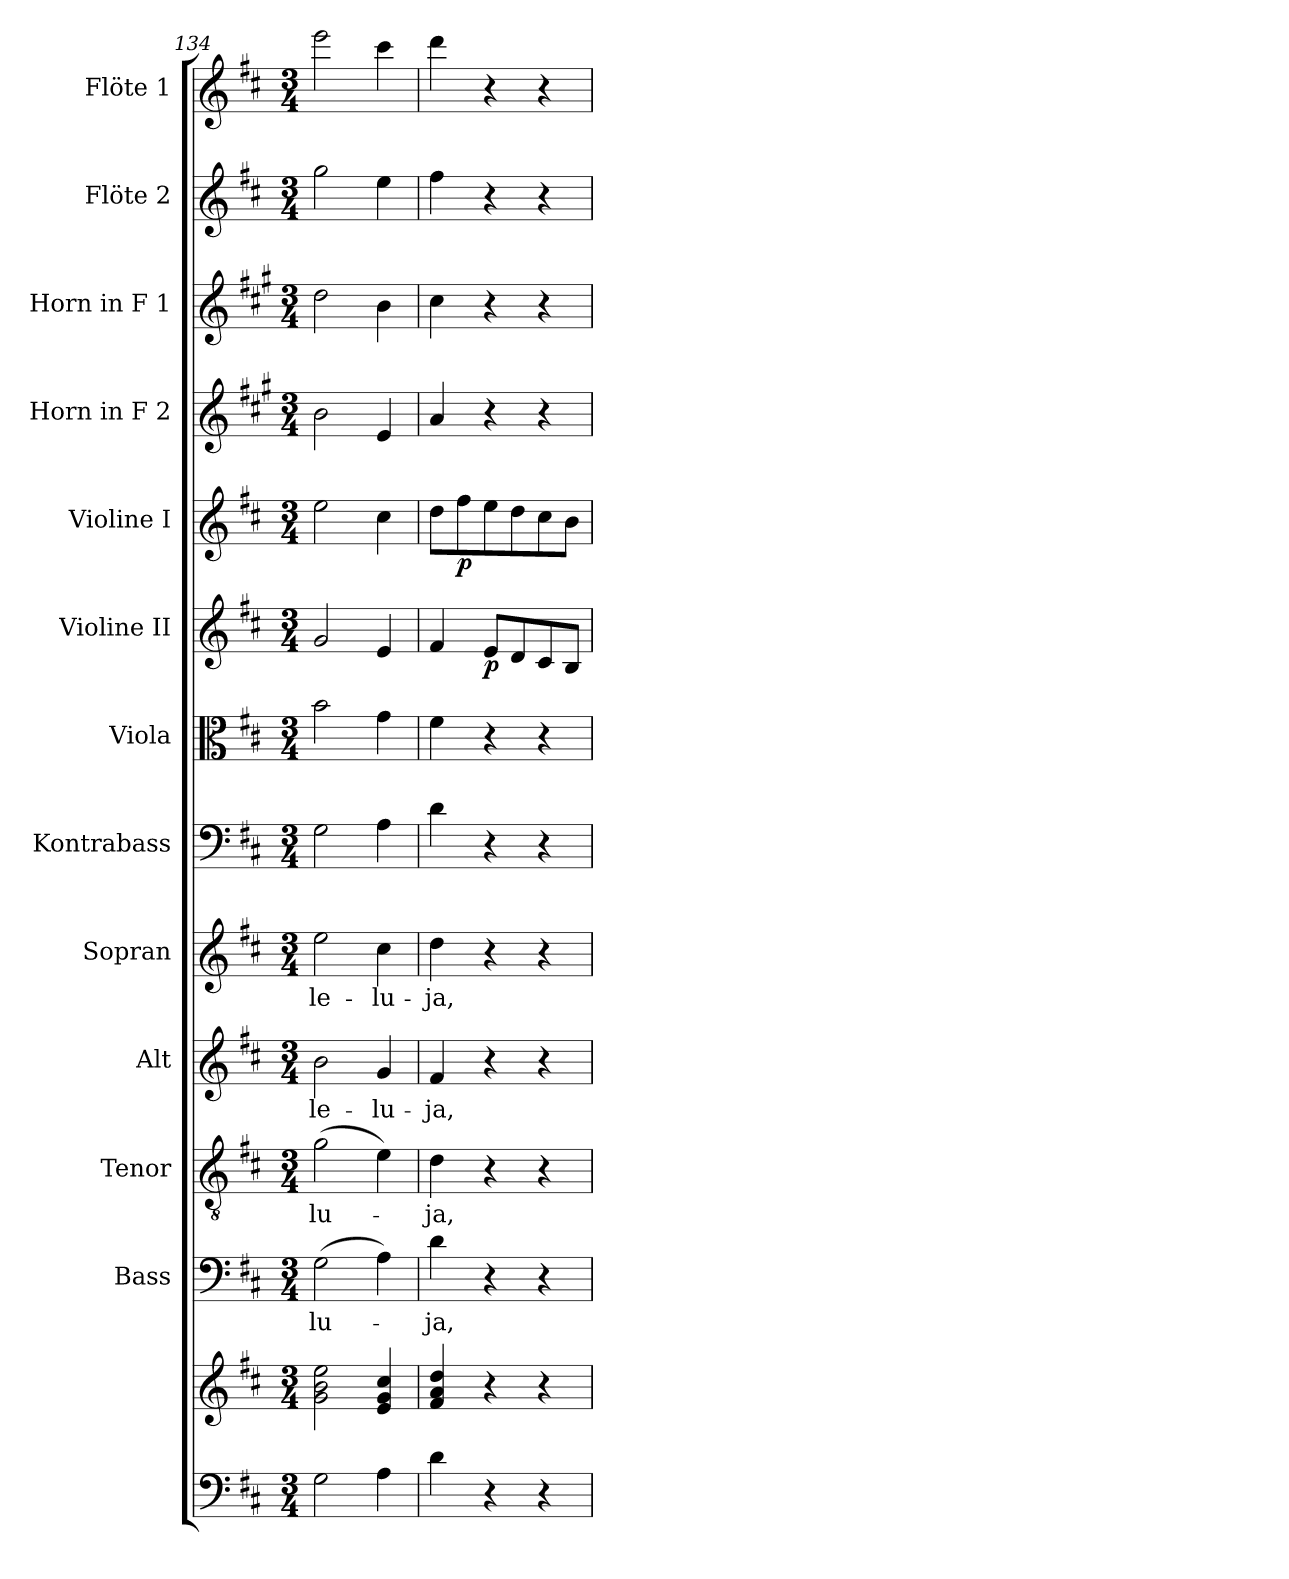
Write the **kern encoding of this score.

**kern	**kern	**kern	**text	**kern	**text	**kern	**text	**kern	**text	**kern	**kern	**kern	**dynam	**kern	**dynam	**kern	**kern	**kern	**kern
*part13	*part13	*part12	*part12	*part11	*part11	*part10	*part10	*part9	*part9	*part8	*part7	*part6	*part6	*part5	*part5	*part4	*part3	*part2	*part1
*staff14	*staff13	*staff12	*staff12	*staff11	*staff11	*staff10	*staff10	*staff9	*staff9	*staff8	*staff7	*staff6	*staff6	*staff5	*staff5	*staff4	*staff3	*staff2	*staff1
*	*	*I"Bass	*	*I"Tenor	*	*I"Alt	*	*I"Sopran	*	*I"Kontrabass	*I"Viola	*I"Violine II	*	*I"Violine I	*	*I"Horn in F 2	*I"Horn in F 1	*I"Flöte 2	*I"Flöte 1
*	*	*I'B.	*	*I'T.	*	*I'A.	*	*I'S.	*	*I'Kb.	*I'Vla.	*I'Vl. II	*	*I'Vl. I	*	*I'Hrn. F 2	*I'Hrn. F 1	*I'Fl. 2	*I'Fl. 1
*clefF4	*clefG2	*clefF4	*	*clefGv2	*	*clefG2	*	*clefG2	*	*clefF4	*clefC3	*clefG2	*	*clefG2	*	*clefG2	*clefG2	*clefG2	*clefG2
*	*	*	*	*	*	*	*	*	*	*ITrd7c12	*	*	*	*	*	*ITrd4c7	*ITrd4c7	*	*
*k[f#c#]	*k[f#c#]	*k[f#c#]	*	*k[f#c#]	*	*k[f#c#]	*	*k[f#c#]	*	*k[f#c#]	*k[f#c#]	*k[f#c#]	*	*k[f#c#]	*	*k[f#c#]	*k[f#c#]	*k[f#c#]	*k[f#c#]
*D:	*D:	*D:	*	*D:	*	*D:	*	*D:	*	*D:	*D:	*D:	*	*D:	*	*D:	*D:	*D:	*D:
*M3/4	*M3/4	*M3/4	*	*M3/4	*	*M3/4	*	*M3/4	*	*M3/4	*M3/4	*M3/4	*	*M3/4	*	*M3/4	*M3/4	*M3/4	*M3/4
=134	=134	=134	=134	=134	=134	=134	=134	=134	=134	=134	=134	=134	=134	=134	=134	=134	=134	=134	=134
!	!	!	!LO:LY:b	!	!LO:LY:b	!	!LO:LY:b	!	!LO:LY:b	!	!	!	!	!	!	!	!	!	!
2G\	2g\ 2b\ 2ee\	(>2G\	-lu-	(>2g\	-lu-	2b\	-le-	2ee\	-le-	2GG\	2b\	2g/	.	2ee\	.	2e\	2g\	2gg\	2eee\
!	!	!	!	!	!	!	!LO:LY:b	!	!LO:LY:b	!	!	!	!	!	!	!	!	!	!
4A\	4e/ 4g/ 4cc#/	4A\)	.	4e\)	.	4g/	-lu-	4cc#\	-lu-	4AA\	4g\	4e/	.	4cc#\	.	4A/	4e\	4ee\	4ccc#\
=135	=135	=135	=135	=135	=135	=135	=135	=135	=135	=135	=135	=135	=135	=135	=135	=135	=135	=135	=135
!	!	!	!LO:LY:b	!	!LO:LY:b	!	!LO:LY:b	!	!LO:LY:b	!	!	!	!	!	!	!	!	!	!
4d\	4f#/ 4a/ 4dd/	4d\	-ja,	4d\	-ja,	4f#/	-ja,	4dd\	-ja,	4D\	4f#\	4f#/	.	8dd\L	.	4d/	4f#\	4ff#\	4ddd\
!	!	!	!	!	!	!	!	!	!	!	!	!	!	!	!LO:DY:b	!	!	!	!
.	.	.	.	.	.	.	.	.	.	.	.	.	.	8ff#\	p	.	.	.	.
!	!	!	!	!	!	!	!	!	!	!	!	!	!LO:DY:b	!	!	!	!	!	!
4r	4r	4r	.	4r	.	4r	.	4r	.	4r	4r	8e/L	p	8ee\	.	4r	4r	4r	4r
.	.	.	.	.	.	.	.	.	.	.	.	8d/	.	8dd\	.	.	.	.	.
4r	4r	4r	.	4r	.	4r	.	4r	.	4r	4r	8c#/	.	8cc#\	.	4r	4r	4r	4r
.	.	.	.	.	.	.	.	.	.	.	.	8B/J	.	8b\J	.	.	.	.	.
=	=	=	=	=	=	=	=	=	=	=	=	=	=	=	=	=	=	=	=
*-	*-	*-	*-	*-	*-	*-	*-	*-	*-	*-	*-	*-	*-	*-	*-	*-	*-	*-	*-
